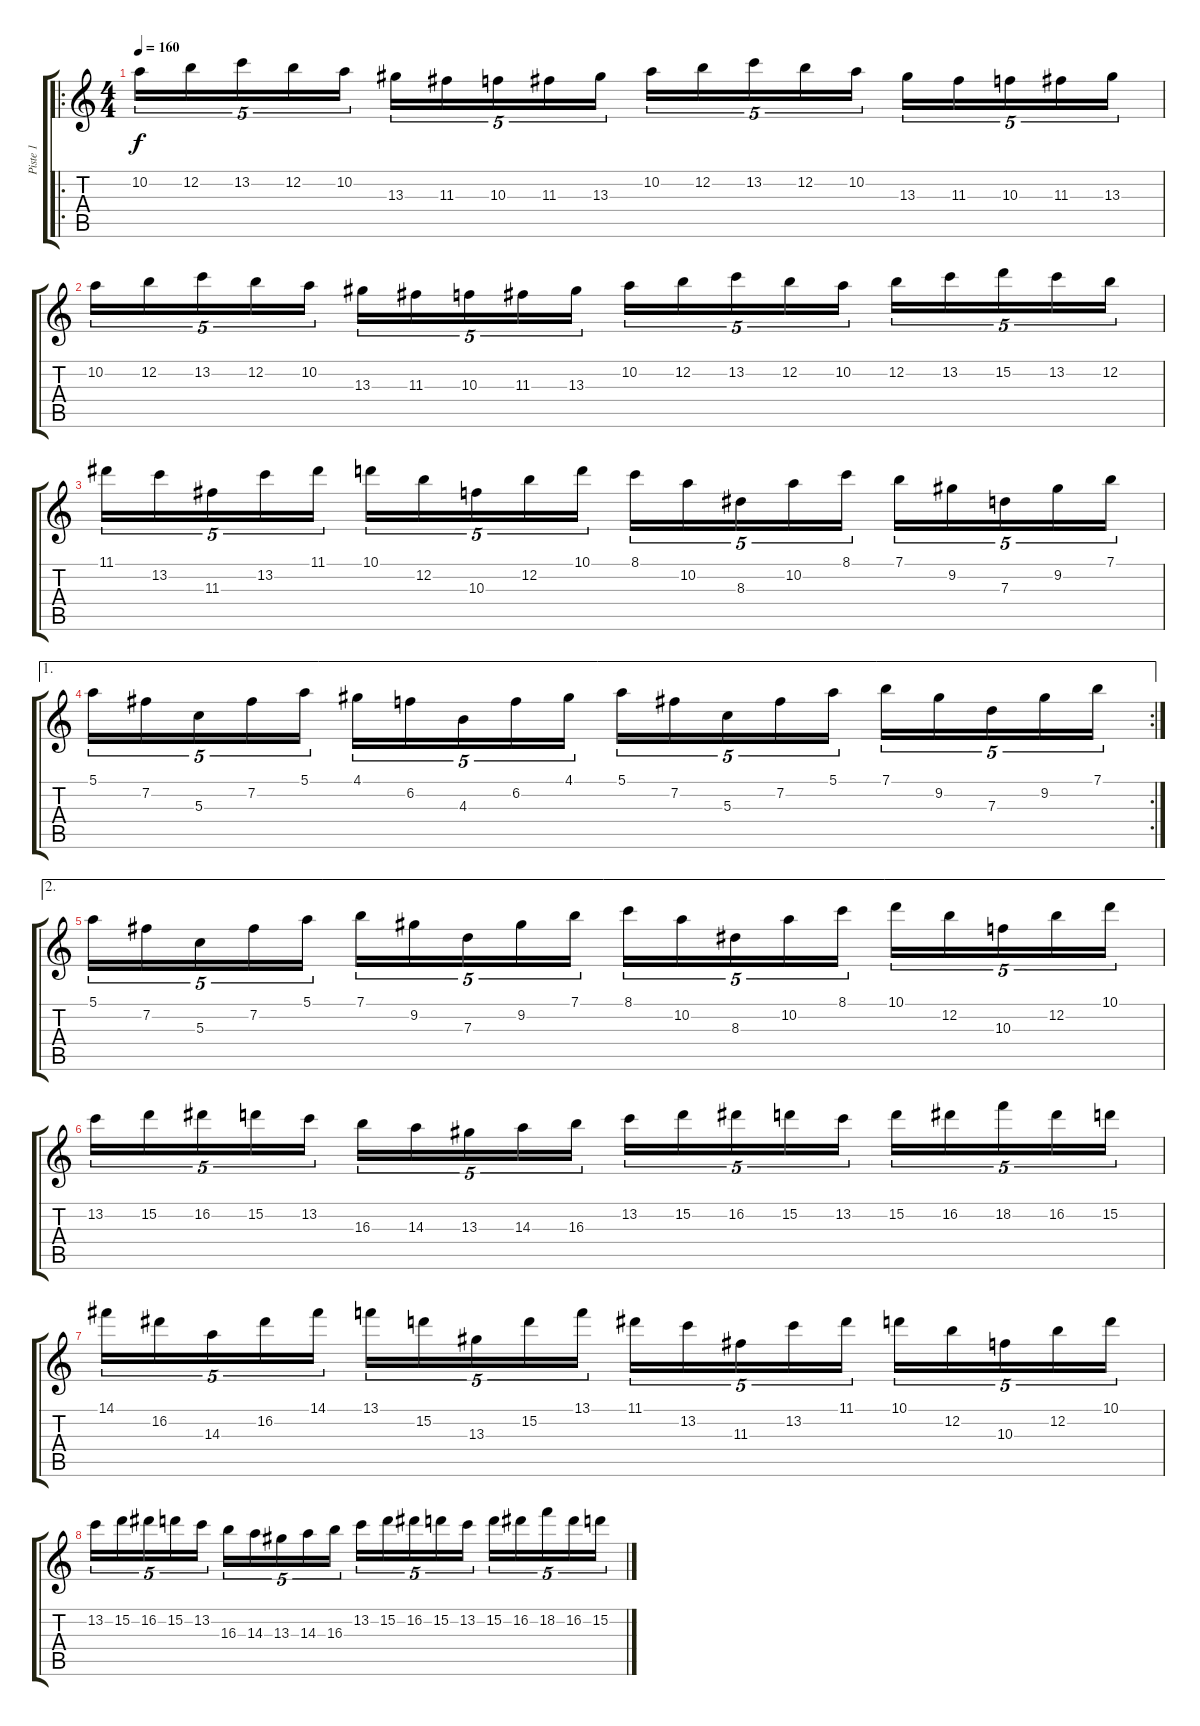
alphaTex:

\track ("Piste 1" "Piste 1") {instrument distortionguitar}
\staff {score tabs}
\tuning (E4 B3 G3 D3 A2 E2) {hide}
\ro
\ts (4 4)
\tempo 160
\clef g2
\ks c
10.2.16{tu (5 4) dy f} 12.2.16{tu (5 4)} 13.2.16{tu (5 4)} 12.2.16{tu (5 4)} 10.2.16{tu (5 4)} 13.3.16{tu (5 4)} 11.3.16{tu (5 4)} 10.3.16{tu (5 4)} 11.3.16{tu (5 4)} 13.3.16{tu (5 4)} 10.2.16{tu (5 4)} 12.2.16{tu (5 4)} 13.2.16{tu (5 4)} 12.2.16{tu (5 4)} 10.2.16{tu (5 4)} 13.3.16{tu (5 4)} 11.3.16{tu (5 4)} 10.3.16{tu (5 4)} 11.3.16{tu (5 4)} 13.3.16{tu (5 4)} |
10.2.16{tu (5 4)} 12.2.16{tu (5 4)} 13.2.16{tu (5 4)} 12.2.16{tu (5 4)} 10.2.16{tu (5 4)} 13.3.16{tu (5 4)} 11.3.16{tu (5 4)} 10.3.16{tu (5 4)} 11.3.16{tu (5 4)} 13.3.16{tu (5 4)} 10.2.16{tu (5 4)} 12.2.16{tu (5 4)} 13.2.16{tu (5 4)} 12.2.16{tu (5 4)} 10.2.16{tu (5 4)} 12.2.16{tu (5 4)} 13.2.16{tu (5 4)} 15.2.16{tu (5 4)} 13.2.16{tu (5 4)} 12.2.16{tu (5 4)} |
11.1.16{tu (5 4)} 13.2.16{tu (5 4)} 11.3.16{tu (5 4)} 13.2.16{tu (5 4)} 11.1.16{tu (5 4)} 10.1.16{tu (5 4)} 12.2.16{tu (5 4)} 10.3.16{tu (5 4)} 12.2.16{tu (5 4)} 10.1.16{tu (5 4)} 8.1.16{tu (5 4)} 10.2.16{tu (5 4)} 8.3.16{tu (5 4)} 10.2.16{tu (5 4)} 8.1.16{tu (5 4)} 7.1.16{tu (5 4)} 9.2.16{tu (5 4)} 7.3.16{tu (5 4)} 9.2.16{tu (5 4)} 7.1.16{tu (5 4)} |
\ae 1
\rc 2
5.1.16{tu (5 4)} 7.2.16{tu (5 4)} 5.3.16{tu (5 4)} 7.2.16{tu (5 4)} 5.1.16{tu (5 4)} 4.1.16{tu (5 4)} 6.2.16{tu (5 4)} 4.3.16{tu (5 4)} 6.2.16{tu (5 4)} 4.1.16{tu (5 4)} 5.1.16{tu (5 4)} 7.2.16{tu (5 4)} 5.3.16{tu (5 4)} 7.2.16{tu (5 4)} 5.1.16{tu (5 4)} 7.1.16{tu (5 4)} 9.2.16{tu (5 4)} 7.3.16{tu (5 4)} 9.2.16{tu (5 4)} 7.1.16{tu (5 4)} |
\ae 2
5.1.16{tu (5 4)} 7.2.16{tu (5 4)} 5.3.16{tu (5 4)} 7.2.16{tu (5 4)} 5.1.16{tu (5 4)} 7.1.16{tu (5 4)} 9.2.16{tu (5 4)} 7.3.16{tu (5 4)} 9.2.16{tu (5 4)} 7.1.16{tu (5 4)} 8.1.16{tu (5 4)} 10.2.16{tu (5 4)} 8.3.16{tu (5 4)} 10.2.16{tu (5 4)} 8.1.16{tu (5 4)} 10.1.16{tu (5 4)} 12.2.16{tu (5 4)} 10.3.16{tu (5 4)} 12.2.16{tu (5 4)} 10.1.16{tu (5 4)} |
13.2.16{tu (5 4)} 15.2.16{tu (5 4)} 16.2.16{tu (5 4)} 15.2.16{tu (5 4)} 13.2.16{tu (5 4)} 16.3.16{tu (5 4)} 14.3.16{tu (5 4)} 13.3.16{tu (5 4)} 14.3.16{tu (5 4)} 16.3.16{tu (5 4)} 13.2.16{tu (5 4)} 15.2.16{tu (5 4)} 16.2.16{tu (5 4)} 15.2.16{tu (5 4)} 13.2.16{tu (5 4)} 15.2.16{tu (5 4)} 16.2.16{tu (5 4)} 18.2.16{tu (5 4)} 16.2.16{tu (5 4)} 15.2.16{tu (5 4)} |
14.1.16{tu (5 4)} 16.2.16{tu (5 4)} 14.3.16{tu (5 4)} 16.2.16{tu (5 4)} 14.1.16{tu (5 4)} 13.1.16{tu (5 4)} 15.2.16{tu (5 4)} 13.3.16{tu (5 4)} 15.2.16{tu (5 4)} 13.1.16{tu (5 4)} 11.1.16{tu (5 4)} 13.2.16{tu (5 4)} 11.3.16{tu (5 4)} 13.2.16{tu (5 4)} 11.1.16{tu (5 4)} 10.1.16{tu (5 4)} 12.2.16{tu (5 4)} 10.3.16{tu (5 4)} 12.2.16{tu (5 4)} 10.1.16{tu (5 4)} |
13.2.16{tu (5 4)} 15.2.16{tu (5 4)} 16.2.16{tu (5 4)} 15.2.16{tu (5 4)} 13.2.16{tu (5 4)} 16.3.16{tu (5 4)} 14.3.16{tu (5 4)} 13.3.16{tu (5 4)} 14.3.16{tu (5 4)} 16.3.16{tu (5 4)} 13.2.16{tu (5 4)} 15.2.16{tu (5 4)} 16.2.16{tu (5 4)} 15.2.16{tu (5 4)} 13.2.16{tu (5 4)} 15.2.16{tu (5 4)} 16.2.16{tu (5 4)} 18.2.16{tu (5 4)} 16.2.16{tu (5 4)} 15.2.16{tu (5 4)}
